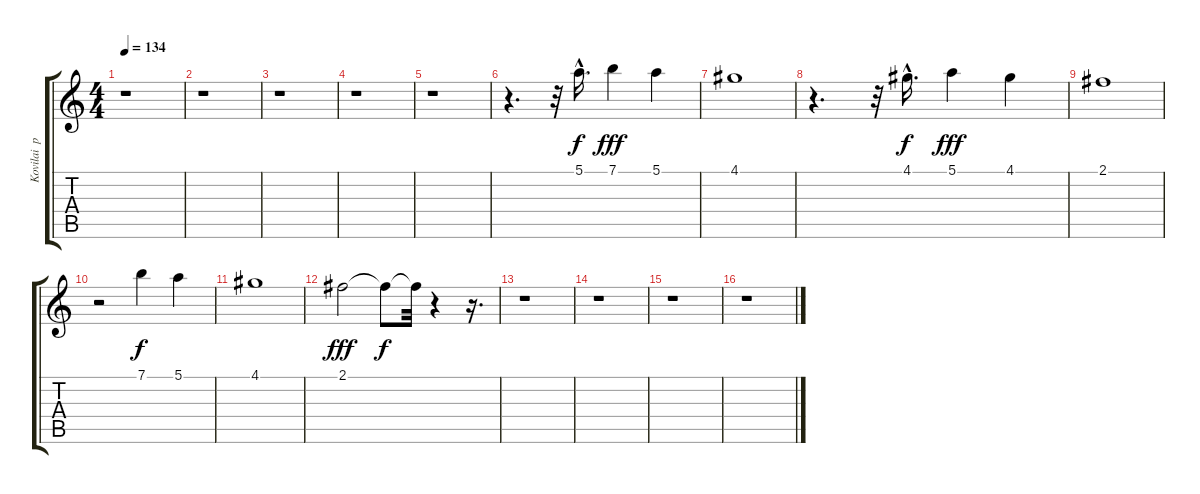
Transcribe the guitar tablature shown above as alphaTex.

\track ("Kovilai  po tihonechky:" "Kovilai  p") {instrument overdrivenguitar}
\staff {score tabs}
\tuning (E4 B3 G3 D3 A2 E2) {hide}
\ts (4 4)
\tempo 134
\clef g2
\ks c
r.1{dy fff} |
r.1 |
r.1 |
r.1 |
r.1 |
r.4{d} r.32 5.1{hac}.16{d dy f} 7.1.4{dy fff} 5.1.4 |
4.1.1 |
r.4{d} r.32 4.1{hac}.16{d dy f} 5.1.4{dy fff} 4.1.4 |
2.1.1 |
r.2 7.1.4{dy f} 5.1.4 |
4.1.1 |
2.1.2{dy fff} 2.1{t}.8{dy f} 2.1{t}.32 r.4 r.16{d} |
r.1 |
r.1 |
r.1 |
r.1
